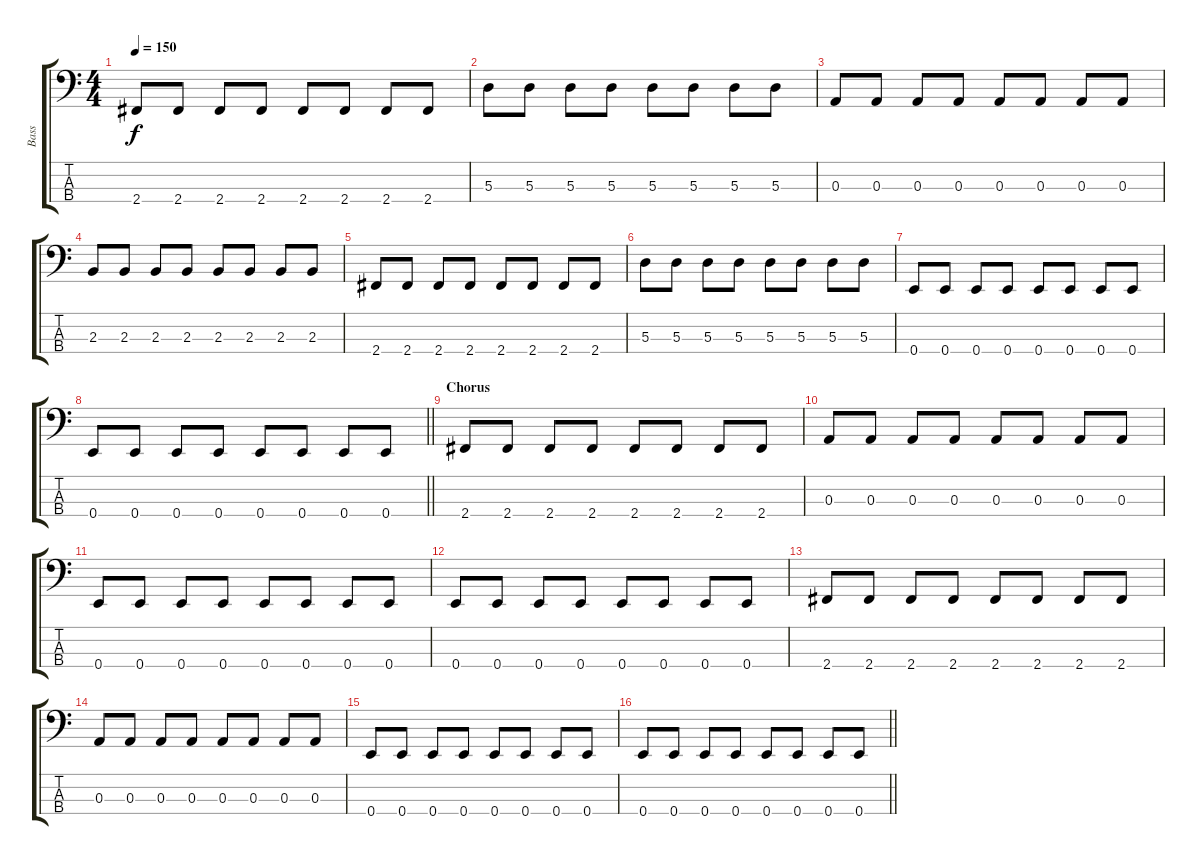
\track ("Bass" "Bass") {instrument electricbasspick}
\staff {score tabs}
\tuning (G2 D2 A1 E1) {hide}
\ts (4 4)
\tempo 150
\clef f4
\ks c
2.4.8{dy f} 2.4.8 2.4.8 2.4.8 2.4.8 2.4.8 2.4.8 2.4.8 |
5.3.8 5.3.8 5.3.8 5.3.8 5.3.8 5.3.8 5.3.8 5.3.8 |
0.3.8 0.3.8 0.3.8 0.3.8 0.3.8 0.3.8 0.3.8 0.3.8 |
2.3.8 2.3.8 2.3.8 2.3.8 2.3.8 2.3.8 2.3.8 2.3.8 |
2.4.8 2.4.8 2.4.8 2.4.8 2.4.8 2.4.8 2.4.8 2.4.8 |
5.3.8 5.3.8 5.3.8 5.3.8 5.3.8 5.3.8 5.3.8 5.3.8 |
0.4.8 0.4.8 0.4.8 0.4.8 0.4.8 0.4.8 0.4.8 0.4.8 |
\barLineRight lightlight
0.4.8 0.4.8 0.4.8 0.4.8 0.4.8 0.4.8 0.4.8 0.4.8 |
\section ("" "Chorus")
2.4.8 2.4.8 2.4.8 2.4.8 2.4.8 2.4.8 2.4.8 2.4.8 |
0.3.8 0.3.8 0.3.8 0.3.8 0.3.8 0.3.8 0.3.8 0.3.8 |
0.4.8 0.4.8 0.4.8 0.4.8 0.4.8 0.4.8 0.4.8 0.4.8 |
0.4.8 0.4.8 0.4.8 0.4.8 0.4.8 0.4.8 0.4.8 0.4.8 |
2.4.8 2.4.8 2.4.8 2.4.8 2.4.8 2.4.8 2.4.8 2.4.8 |
0.3.8 0.3.8 0.3.8 0.3.8 0.3.8 0.3.8 0.3.8 0.3.8 |
0.4.8 0.4.8 0.4.8 0.4.8 0.4.8 0.4.8 0.4.8 0.4.8 |
\barLineRight lightlight
0.4.8 0.4.8 0.4.8 0.4.8 0.4.8 0.4.8 0.4.8 0.4.8
